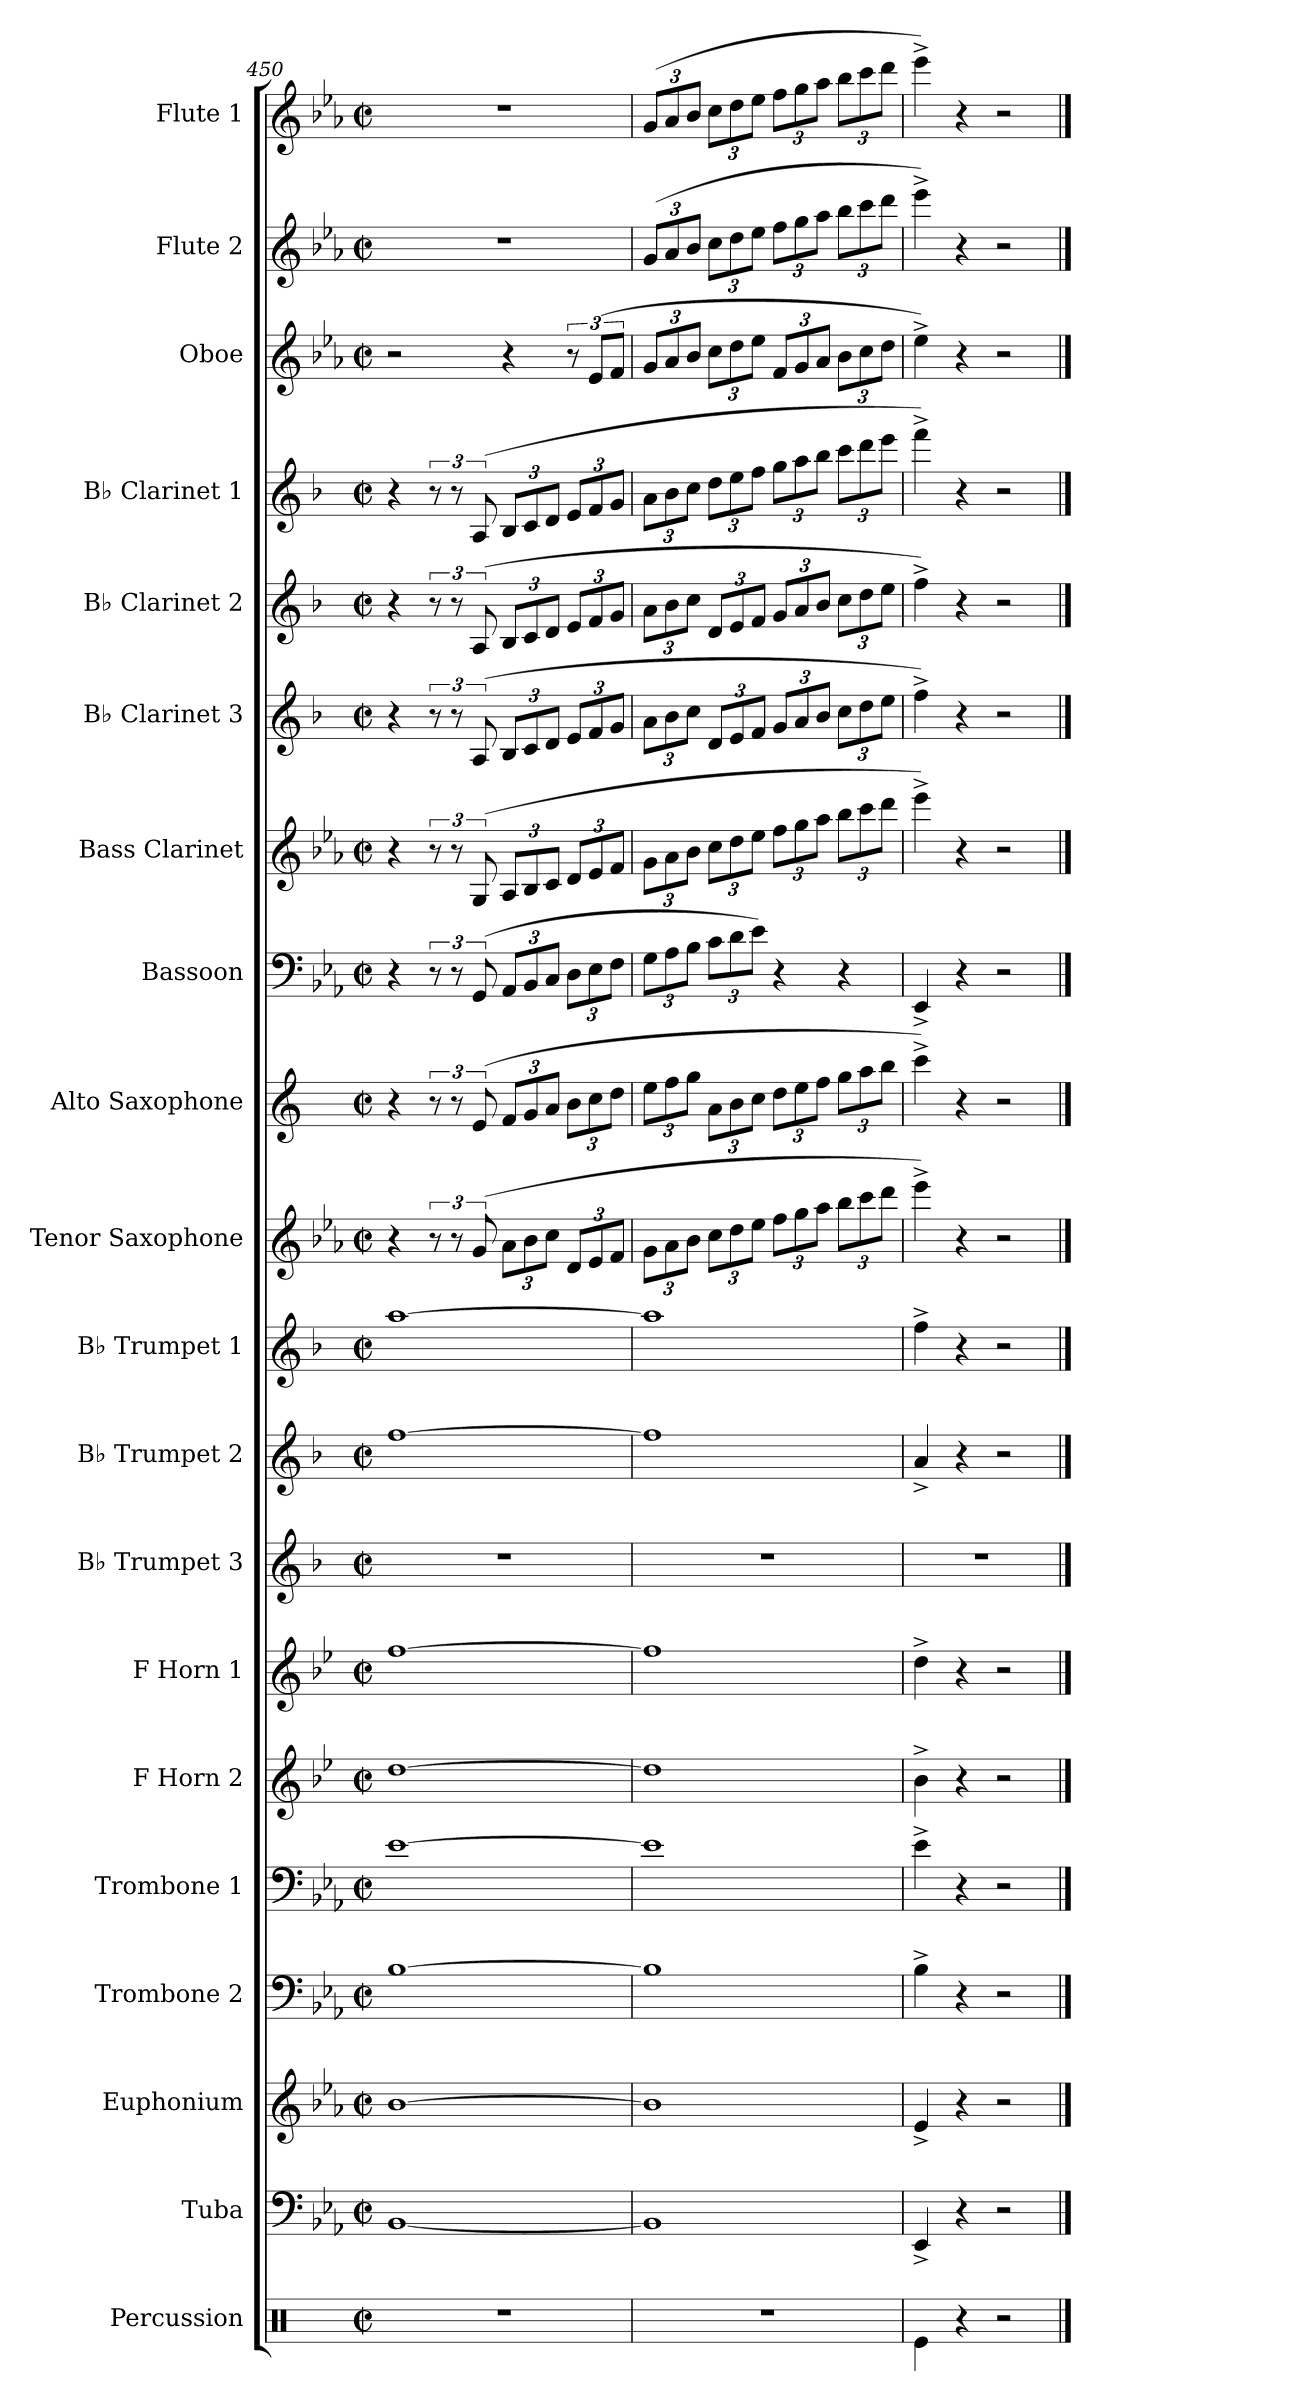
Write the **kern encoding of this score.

**kern	**kern	**kern	**kern	**kern	**kern	**kern	**kern	**kern	**kern	**kern	**kern	**kern	**kern	**kern	**kern	**kern	**kern	**kern	**kern
*part20	*part19	*part18	*part17	*part16	*part15	*part14	*part13	*part12	*part11	*part10	*part9	*part8	*part7	*part6	*part5	*part4	*part3	*part2	*part1
*staff20	*staff19	*staff18	*staff17	*staff16	*staff15	*staff14	*staff13	*staff12	*staff11	*staff10	*staff9	*staff8	*staff7	*staff6	*staff5	*staff4	*staff3	*staff2	*staff1
*I"Percussion	*I"Tuba	*I"Euphonium	*I"Trombone 2	*I"Trombone 1	*I"F Horn 2	*I"F Horn 1	*I"B♭ Trumpet 3	*I"B♭ Trumpet 2	*I"B♭ Trumpet 1	*I"Tenor Saxophone	*I"Alto Saxophone	*I"Bassoon	*I"Bass Clarinet	*I"B♭ Clarinet 3	*I"B♭ Clarinet 2	*I"B♭ Clarinet 1	*I"Oboe	*I"Flute 2	*I"Flute 1
*I'Perc.	*I'Tba.	*I'Euph.	*I'Tbn. 2	*I'Tbn. 1	*I'F Hn. 2	*I'F Hn. 1	*I'B♭ Tpt. 3	*I'B♭ Tpt. 2	*I'B♭ Tpt. 1	*I'T. Sax.	*I'A. Sax.	*I'Bsn.	*I'B. Cl.	*I'B♭ Cl. 3	*I'B♭ Cl. 2	*I'B♭ Cl. 1	*I'Ob.	*I'Fl. 2	*I'Fl. 1
!!LO:PB:g=z
*clefX	*clefF4	*clefG2	*clefF4	*clefF4	*clefG2	*clefG2	*clefG2	*clefG2	*clefG2	*clefG2	*clefG2	*clefF4	*clefG2	*clefG2	*clefG2	*clefG2	*clefG2	*clefG2	*clefG2
*	*	*ITrd8c14	*	*	*ITrd4c7	*ITrd4c7	*ITrd1c2	*ITrd1c2	*ITrd1c2	*ITrd8c14	*ITrd5c9	*	*ITrd8c14	*ITrd1c2	*ITrd1c2	*ITrd1c2	*	*	*
*k[]	*k[b-e-a-]	*k[b-e-a-]	*k[b-e-a-]	*k[b-e-a-]	*k[b-e-a-]	*k[b-e-a-]	*k[b-e-a-]	*k[b-e-a-]	*k[b-e-a-]	*k[b-e-a-]	*k[b-e-a-]	*k[b-e-a-]	*k[b-e-a-]	*k[b-e-a-]	*k[b-e-a-]	*k[b-e-a-]	*k[b-e-a-]	*k[b-e-a-]	*k[b-e-a-]
*M2/2	*M2/2	*M2/2	*M2/2	*M2/2	*M2/2	*M2/2	*M2/2	*M2/2	*M2/2	*M2/2	*M2/2	*M2/2	*M2/2	*M2/2	*M2/2	*M2/2	*M2/2	*M2/2	*M2/2
*met(c|)	*met(c|)	*met(c|)	*met(c|)	*met(c|)	*met(c|)	*met(c|)	*met(c|)	*met(c|)	*met(c|)	*met(c|)	*met(c|)	*met(c|)	*met(c|)	*met(c|)	*met(c|)	*met(c|)	*met(c|)	*met(c|)	*met(c|)
=450	=450	=450	=450	=450	=450	=450	=450	=450	=450	=450	=450	=450	=450	=450	=450	=450	=450	=450	=450
1r	[1BB-	[1B-	[1B-	[1e-	[1g	[1b-	1r	[1ee-	[1gg	4r	4r	4r	4r	4r	4r	4r	2r	1r	1r
.	.	.	.	.	.	.	.	.	.	12r	12r	12r	12r	12r	12r	12r	.	.	.
.	.	.	.	.	.	.	.	.	.	12r	12r	12r	12r	12r	12r	12r	.	.	.
.	.	.	.	.	.	.	.	.	.	(12G/	(12G/	(12GG/	(12GG/	(12G/	(12G/	(12G/	.	.	.
*	*	*	*	*	*	*	*	*	*	*Xbrackettup	*Xbrackettup	*Xbrackettup	*Xbrackettup	*Xbrackettup	*Xbrackettup	*Xbrackettup	*	*	*
.	.	.	.	.	.	.	.	.	.	12A-\L	12A-/L	12AA-/L	12AA-/L	12A-/L	12A-/L	12A-/L	4r	.	.
.	.	.	.	.	.	.	.	.	.	12B-\	12B-/	12BB-/	12BB-/	12B-/	12B-/	12B-/	.	.	.
.	.	.	.	.	.	.	.	.	.	12c\J	12c/J	12C/J	12C/J	12c/J	12c/J	12c/J	.	.	.
.	.	.	.	.	.	.	.	.	.	12D/L	12d\L	12D\L	12D/L	12d/L	12d/L	12d/L	12r	.	.
.	.	.	.	.	.	.	.	.	.	12E-/	12e-\	12E-\	12E-/	12e-/	12e-/	12e-/	(12e-/L	.	.
.	.	.	.	.	.	.	.	.	.	12F/J	12f\J	12F\J	12F/J	12f/J	12f/J	12f/J	12f/J	.	.
=451	=451	=451	=451	=451	=451	=451	=451	=451	=451	=451	=451	=451	=451	=451	=451	=451	=451	=451	=451
*	*	*	*	*	*	*	*	*	*	*	*	*	*	*	*	*	*Xbrackettup	*Xbrackettup	*Xbrackettup
1r	1BB-]	1B-]	1B-]	1e-]	1g]	1b-]	1r	1ee-]	1gg]	12G\L	12g\L	12G\L	12G\L	12g\L	12g\L	12g\L	12g/L	(12g/L	(12g/L
.	.	.	.	.	.	.	.	.	.	12A-\	12a-\	12A-\	12A-\	12a-\	12a-\	12a-\	12a-/	12a-/	12a-/
.	.	.	.	.	.	.	.	.	.	12B-\J	12b-\J	12B-\J	12B-\J	12b-\J	12b-\J	12b-\J	12b-/J	12b-/J	12b-/J
.	.	.	.	.	.	.	.	.	.	12c\L	12c\L	12c\L	12c\L	12c/L	12c/L	12cc\L	12cc\L	12cc\L	12cc\L
.	.	.	.	.	.	.	.	.	.	12d\	12d\	12d\	12d\	12d/	12d/	12dd\	12dd\	12dd\	12dd\
.	.	.	.	.	.	.	.	.	.	12e-\J	12e-\J	12e-\J)	12e-\J	12e-/J	12e-/J	12ee-\J	12ee-\J	12ee-\J	12ee-\J
.	.	.	.	.	.	.	.	.	.	12f\L	12f\L	4r	12f\L	12f/L	12f/L	12ff\L	12f/L	12ff\L	12ff\L
.	.	.	.	.	.	.	.	.	.	12g\	12g\	.	12g\	12g/	12g/	12gg\	12g/	12gg\	12gg\
.	.	.	.	.	.	.	.	.	.	12a-\J	12a-\J	.	12a-\J	12a-/J	12a-/J	12aa-\J	12a-/J	12aa-\J	12aa-\J
.	.	.	.	.	.	.	.	.	.	12b-\L	12b-\L	4r	12b-\L	12b-\L	12b-\L	12bb-\L	12b-\L	12bb-\L	12bb-\L
.	.	.	.	.	.	.	.	.	.	12cc\	12cc\	.	12cc\	12cc\	12cc\	12ccc\	12cc\	12ccc\	12ccc\
.	.	.	.	.	.	.	.	.	.	12dd\J	12dd\J	.	12dd\J	12dd\J	12dd\J	12ddd\J	12dd\J	12ddd\J	12ddd\J
=452	=452	=452	=452	=452	=452	=452	=452	=452	=452	=452	=452	=452	=452	=452	=452	=452	=452	=452	=452
4Re\	4EE-^/	4E-^/	4B-^\	4e-^\	4e-^\	4g^\	1r	4g^/	4ee-^\	4ee-^\)	4ee-^\)	4EE-^/	4ee-^\)	4ee-^\)	4ee-^\)	4eee-^\)	4ee-^\)	4eee-^\)	4eee-^\)
4r	4r	4r	4r	4r	4r	4r	.	4r	4r	4r	4r	4r	4r	4r	4r	4r	4r	4r	4r
2r	2r	2r	2r	2r	2r	2r	.	2r	2r	2r	2r	2r	2r	2r	2r	2r	2r	2r	2r
==	==	==	==	==	==	==	==	==	==	==	==	==	==	==	==	==	==	==	==
*-	*-	*-	*-	*-	*-	*-	*-	*-	*-	*-	*-	*-	*-	*-	*-	*-	*-	*-	*-
